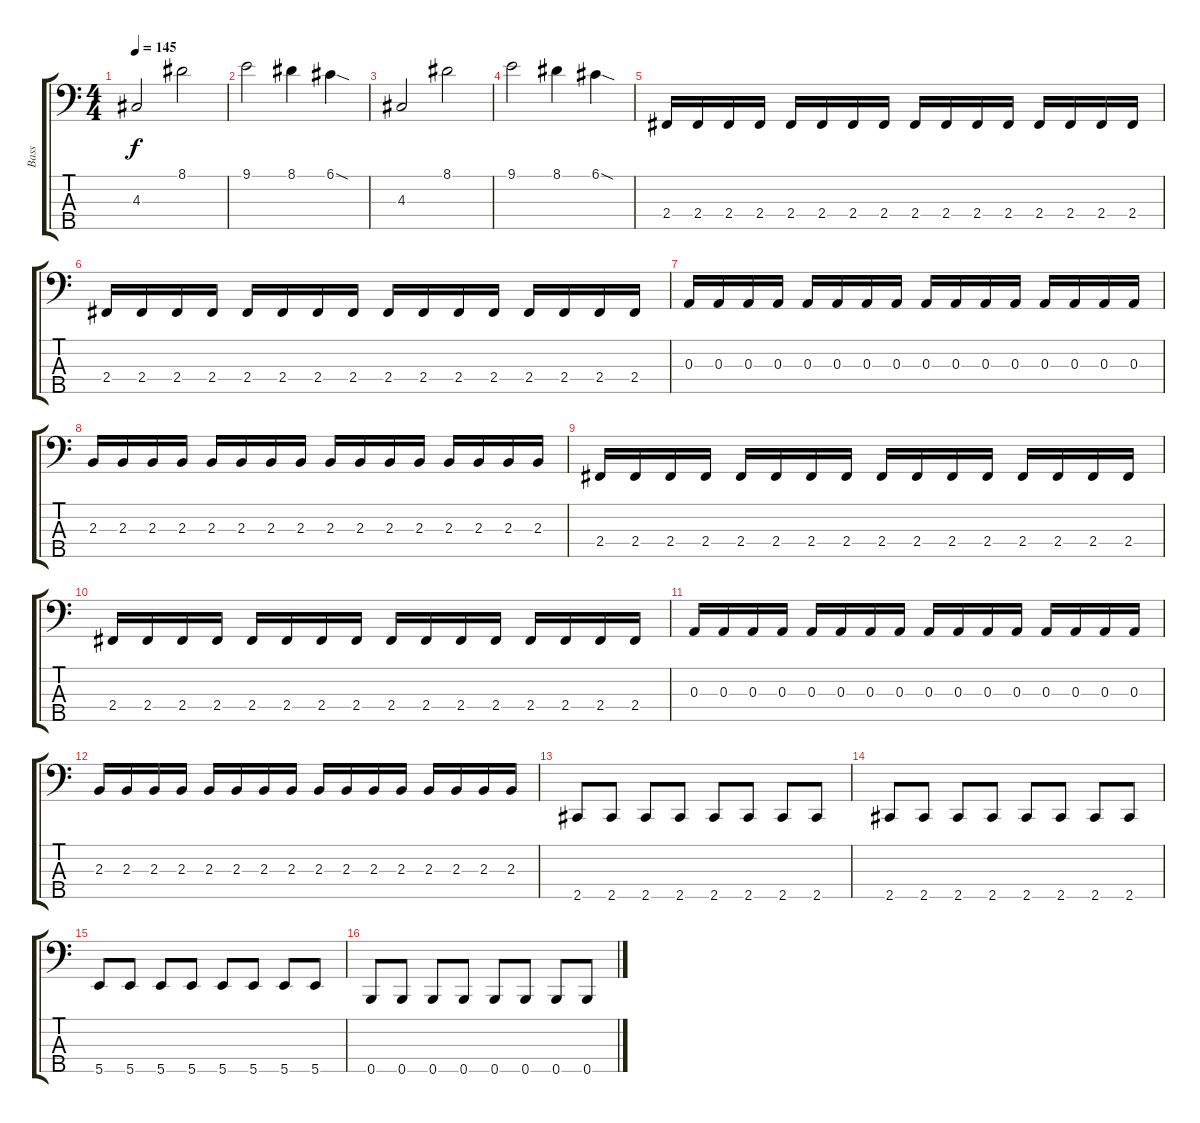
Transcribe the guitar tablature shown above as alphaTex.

\track ("Bass" "Bass") {instrument fretlessbass}
\staff {score tabs}
\tuning (G2 D2 A1 E1 B0) {hide}
\ts (4 4)
\tempo 145
\clef f4
\ks c
4.3.2{dy f} 8.1.2 |
9.1.2 8.1.4 6.1{sod}.4 |
4.3.2 8.1.2 |
9.1.2 8.1.4 6.1{sod}.4 |
2.4.16 2.4.16 2.4.16 2.4.16 2.4.16 2.4.16 2.4.16 2.4.16 2.4.16 2.4.16 2.4.16 2.4.16 2.4.16 2.4.16 2.4.16 2.4.16 |
2.4.16 2.4.16 2.4.16 2.4.16 2.4.16 2.4.16 2.4.16 2.4.16 2.4.16 2.4.16 2.4.16 2.4.16 2.4.16 2.4.16 2.4.16 2.4.16 |
0.3.16 0.3.16 0.3.16 0.3.16 0.3.16 0.3.16 0.3.16 0.3.16 0.3.16 0.3.16 0.3.16 0.3.16 0.3.16 0.3.16 0.3.16 0.3.16 |
2.3.16 2.3.16 2.3.16 2.3.16 2.3.16 2.3.16 2.3.16 2.3.16 2.3.16 2.3.16 2.3.16 2.3.16 2.3.16 2.3.16 2.3.16 2.3.16 |
2.4.16 2.4.16 2.4.16 2.4.16 2.4.16 2.4.16 2.4.16 2.4.16 2.4.16 2.4.16 2.4.16 2.4.16 2.4.16 2.4.16 2.4.16 2.4.16 |
2.4.16 2.4.16 2.4.16 2.4.16 2.4.16 2.4.16 2.4.16 2.4.16 2.4.16 2.4.16 2.4.16 2.4.16 2.4.16 2.4.16 2.4.16 2.4.16 |
0.3.16 0.3.16 0.3.16 0.3.16 0.3.16 0.3.16 0.3.16 0.3.16 0.3.16 0.3.16 0.3.16 0.3.16 0.3.16 0.3.16 0.3.16 0.3.16 |
2.3.16 2.3.16 2.3.16 2.3.16 2.3.16 2.3.16 2.3.16 2.3.16 2.3.16 2.3.16 2.3.16 2.3.16 2.3.16 2.3.16 2.3.16 2.3.16 |
2.5.8 2.5.8 2.5.8 2.5.8 2.5.8 2.5.8 2.5.8 2.5.8 |
2.5.8 2.5.8 2.5.8 2.5.8 2.5.8 2.5.8 2.5.8 2.5.8 |
5.5.8 5.5.8 5.5.8 5.5.8 5.5.8 5.5.8 5.5.8 5.5.8 |
0.5.8 0.5.8 0.5.8 0.5.8 0.5.8 0.5.8 0.5.8 0.5.8
